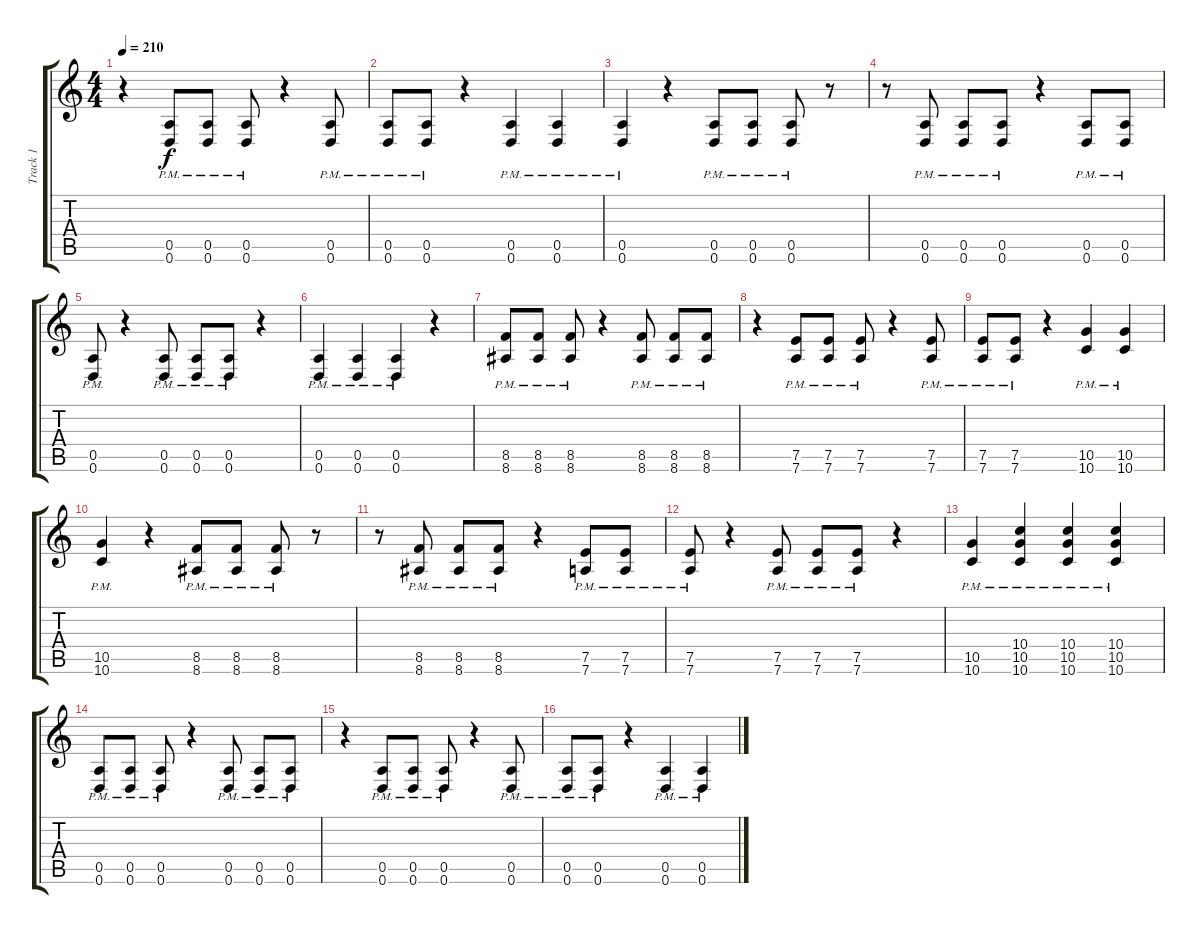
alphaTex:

\track ("Track 1" "Track 1") {instrument distortionguitar}
\staff {score tabs}
\tuning (E4 B3 G3 D3 A2 D2) {hide}
\ts (4 4)
\tempo 210
\clef g2
\ks c
r.4{dy f} (0.5{pm} 0.6{pm}).8 (0.5{pm} 0.6{pm}).8 (0.5{pm} 0.6{pm}).8 r.4 (0.5{pm} 0.6{pm}).8 |
(0.5{pm} 0.6{pm}).8 (0.5{pm} 0.6{pm}).8 r.4 (0.5{pm} 0.6{pm}).4 (0.5{pm} 0.6{pm}).4 |
(0.5{pm} 0.6{pm}).4 r.4 (0.5{pm} 0.6{pm}).8 (0.5{pm} 0.6{pm}).8 (0.5{pm} 0.6{pm}).8 r.8 |
r.8 (0.5{pm} 0.6{pm}).8 (0.5{pm} 0.6{pm}).8 (0.5{pm} 0.6{pm}).8 r.4 (0.5{pm} 0.6{pm}).8 (0.5{pm} 0.6{pm}).8 |
(0.5{pm} 0.6{pm}).8 r.4 (0.5{pm} 0.6{pm}).8 (0.5{pm} 0.6{pm}).8 (0.5{pm} 0.6{pm}).8 r.4 |
(0.5{pm} 0.6{pm}).4 (0.5{pm} 0.6{pm}).4 (0.5{pm} 0.6{pm}).4 r.4 |
(8.5{pm} 8.6{pm}).8 (8.5{pm} 8.6{pm}).8 (8.5{pm} 8.6{pm}).8 r.4 (8.5{pm} 8.6{pm}).8 (8.5{pm} 8.6{pm}).8 (8.5{pm} 8.6{pm}).8 |
r.4 (7.5{pm} 7.6{pm}).8 (7.5{pm} 7.6{pm}).8 (7.5{pm} 7.6{pm}).8 r.4 (7.5{pm} 7.6{pm}).8 |
(7.5{pm} 7.6{pm}).8 (7.5{pm} 7.6{pm}).8 r.4 (10.5{pm} 10.6{pm}).4 (10.5{pm} 10.6{pm}).4 |
(10.5{pm} 10.6{pm}).4 r.4 (8.5{pm} 8.6{pm}).8 (8.5{pm} 8.6{pm}).8 (8.5{pm} 8.6{pm}).8 r.8 |
r.8 (8.5{pm} 8.6{pm}).8 (8.5{pm} 8.6{pm}).8 (8.5{pm} 8.6{pm}).8 r.4 (7.5{pm} 7.6{pm}).8 (7.5{pm} 7.6{pm}).8 |
(7.5{pm} 7.6{pm}).8 r.4 (7.5{pm} 7.6{pm}).8 (7.5{pm} 7.6{pm}).8 (7.5{pm} 7.6{pm}).8 r.4 |
(10.5{pm} 10.6{pm}).4 (10.4{pm} 10.5{pm} 10.6{pm}).4 (10.4{pm} 10.5{pm} 10.6{pm}).4 (10.4{pm} 10.5{pm} 10.6{pm}).4 |
(0.5{pm} 0.6{pm}).8 (0.5{pm} 0.6{pm}).8 (0.5{pm} 0.6{pm}).8 r.4 (0.5{pm} 0.6{pm}).8 (0.5{pm} 0.6{pm}).8 (0.5{pm} 0.6{pm}).8 |
r.4 (0.5{pm} 0.6{pm}).8 (0.5{pm} 0.6{pm}).8 (0.5{pm} 0.6{pm}).8 r.4 (0.5{pm} 0.6{pm}).8 |
(0.5{pm} 0.6{pm}).8 (0.5{pm} 0.6{pm}).8 r.4 (0.5{pm} 0.6{pm}).4 (0.5{pm} 0.6{pm}).4
